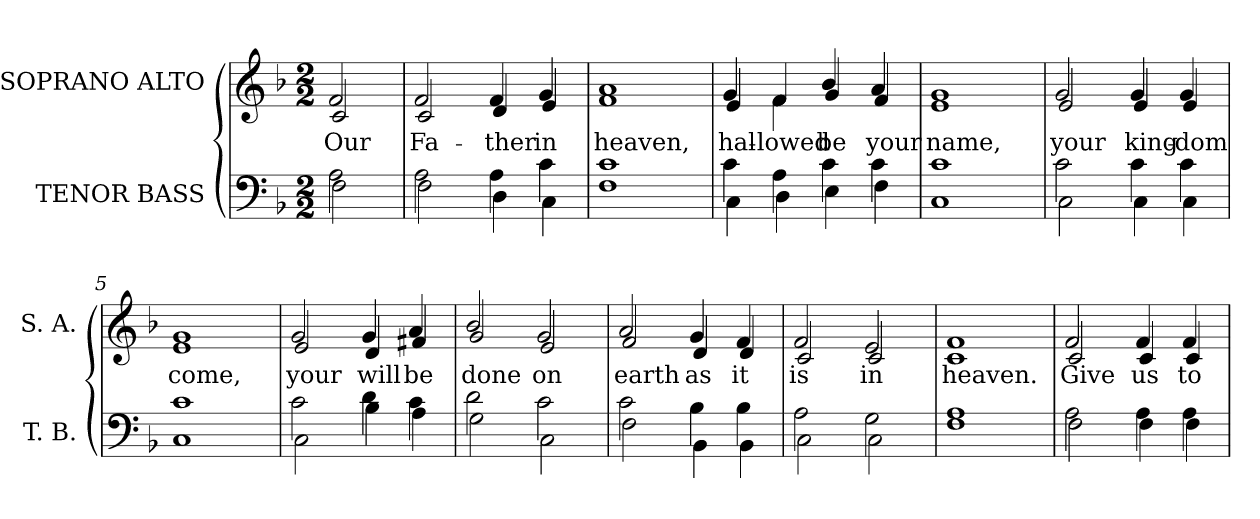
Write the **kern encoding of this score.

**kern	**kern	**text
*part2	*part1	*part1
*staff2	*staff1	*staff1
*I"TENOR BASS	*I"SOPRANO ALTO	*
*I'T. B.	*I'S. A.	*
!!LO:PB:g=z
*clefF4	*clefG2	*
*k[b-]	*k[b-]	*
*F:	*F:	*
*M2/2	*M2/2	*
=	=	=
*^	*	*
!	!	!	!LO:LY:b:color=#000000
*	*	*^	*
2Ai\	2Fi\	2fi/	2ci/	Our
=	=	=	=	=
!	!	!	!	!LO:LY:b:color=#000000
2Ai\	2Fi\	2fi/	2ci/	Fa-
!	!	!	!	!LO:LY:b:color=#000000
4Ai\	4Di\	4fi/	4di/	-ther
!	!	!	!	!LO:LY:b:color=#000000
4ci\	4Ci\	4gi/	4ei/	in
=1	=1	=1	=1	=1
!	!	!	!	!LO:LY:b:color=#000000
1ci	1Fi	1ai	1fi	heaven,
=2	=2	=2	=2	=2
!	!	!	!	!LO:LY:b:color=#000000
4ci\	4Ci\	4gi/	4ei/	hal-
!	!	!	!	!LO:LY:b:color=#000000
4Ai\	4Di\	4fi/	4fi\	-lowed
!	!	!	!	!LO:LY:b:color=#000000
4ci\	4Ei\	4b-i/	4gi/	be
!	!	!	!	!LO:LY:b:color=#000000
4ci\	4Fi\	4ai/	4fi/	your
=3	=3	=3	=3	=3
!	!	!	!	!LO:LY:b:color=#000000
1ci	1Ci	1gi	1ei	name,
=4	=4	=4	=4	=4
!	!	!	!	!LO:LY:b:color=#000000
2ci\	2Ci\	2gi/	2ei/	your
!	!	!	!	!LO:LY:b:color=#000000
4ci\	4Ci\	4gi/	4ei/	king-
!	!	!	!	!LO:LY:b:color=#000000
4ci\	4Ci\	4gi/	4ei/	-dom
!!LO:LB:g=z	!!
=5	=5	=5	=5	=5
!	!	!	!	!LO:LY:b:color=#000000
1ci	1Ci	1gi	1ei	come,
=6	=6	=6	=6	=6
!	!	!	!	!LO:LY:b:color=#000000
2ci\	2Ci\	2gi/	2ei/	your
!	!	!	!	!LO:LY:b:color=#000000
4di\	4B-i\	4gi/	4di/	will
!	!	!	!	!LO:LY:b:color=#000000
4ci\	4Ai\	4ai/	4f#Xi/	be
=7	=7	=7	=7	=7
!	!	!	!	!LO:LY:b:color=#000000
2di\	2Gi\	2b-i/	2gi/	done
!	!	!	!	!LO:LY:b:color=#000000
2ci\	2Ci\	2gi/	2ei/	on
=8	=8	=8	=8	=8
!	!	!	!	!LO:LY:b:color=#000000
2ci\	2Fi\	2ai/	2fi/	earth
!	!	!	!	!LO:LY:b:color=#000000
4B-i\	4BB-i\	4gi/	4di/	as
!	!	!	!	!LO:LY:b:color=#000000
4B-i\	4BB-i\	4fi/	4di/	it
=9	=9	=9	=9	=9
!	!	!	!	!LO:LY:b:color=#000000
2Ai\	2Ci\	2fi/	2ci/	is
!	!	!	!	!LO:LY:b:color=#000000
2Gi\	2Ci\	2ei/	2ci/	in
=10	=10	=10	=10	=10
!	!	!	!	!LO:LY:b:color=#000000
1Ai	1Fi	1fi	1ci	heaven.
=11	=11	=11	=11	=11
!	!	!	!	!LO:LY:b:color=#000000
2Ai\	2Fi\	2fi/	2ci/	Give
!	!	!	!	!LO:LY:b:color=#000000
4Ai\	4Fi\	4fi/	4ci/	us
!	!	!	!	!LO:LY:b:color=#000000
4Ai\	4Fi\	4fi/	4ci/	to-
*v	*v	*	*	*
*	*v	*v	*
=	=	=
*-	*-	*-
